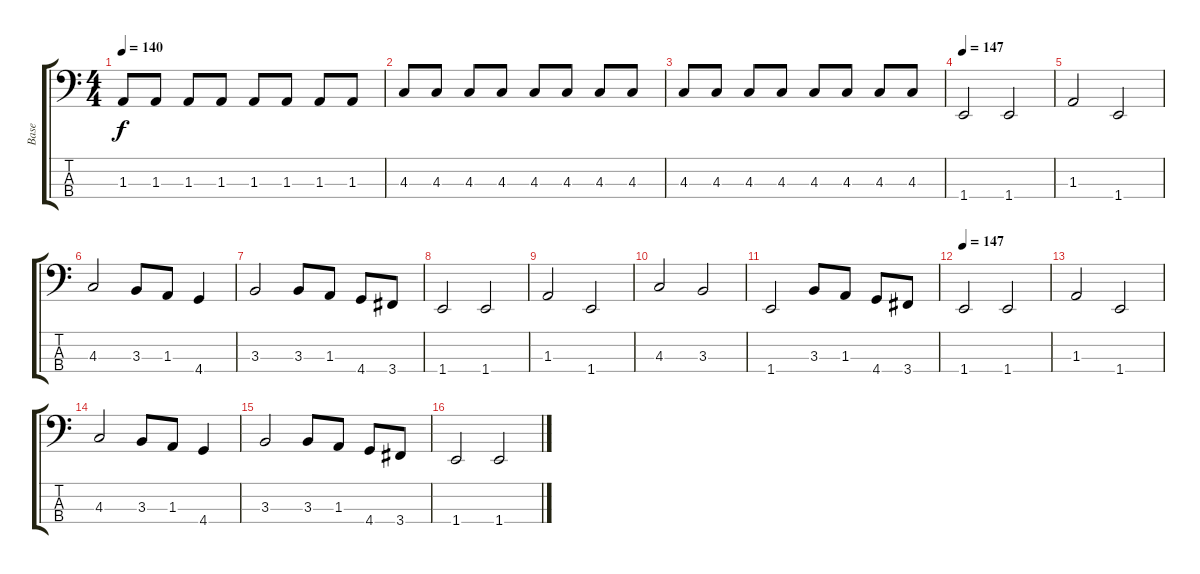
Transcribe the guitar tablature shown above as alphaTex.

\track ("Base" "Base") {instrument electricbassfinger}
\staff {score tabs}
\tuning (Gb2 Db2 Ab1 Eb1) {hide}
\ts (4 4)
\tempo 140
\clef f4
\ks c
1.3.8{dy f} 1.3.8 1.3.8 1.3.8 1.3.8 1.3.8 1.3.8 1.3.8 |
4.3.8 4.3.8 4.3.8 4.3.8 4.3.8 4.3.8 4.3.8 4.3.8 |
4.3.8 4.3.8 4.3.8 4.3.8 4.3.8 4.3.8 4.3.8 4.3.8 |
\tempo 147
1.4.2 1.4.2 |
1.3.2 1.4.2 |
4.3.2 3.3.8 1.3.8 4.4.4 |
3.3.2 3.3.8 1.3.8 4.4.8 3.4.8 |
1.4.2 1.4.2 |
1.3.2 1.4.2 |
4.3.2 3.3.2 |
1.4.2 3.3.8 1.3.8 4.4.8 3.4.8 |
\tempo 147
1.4.2 1.4.2 |
1.3.2 1.4.2 |
4.3.2 3.3.8 1.3.8 4.4.4 |
3.3.2 3.3.8 1.3.8 4.4.8 3.4.8 |
1.4.2 1.4.2
